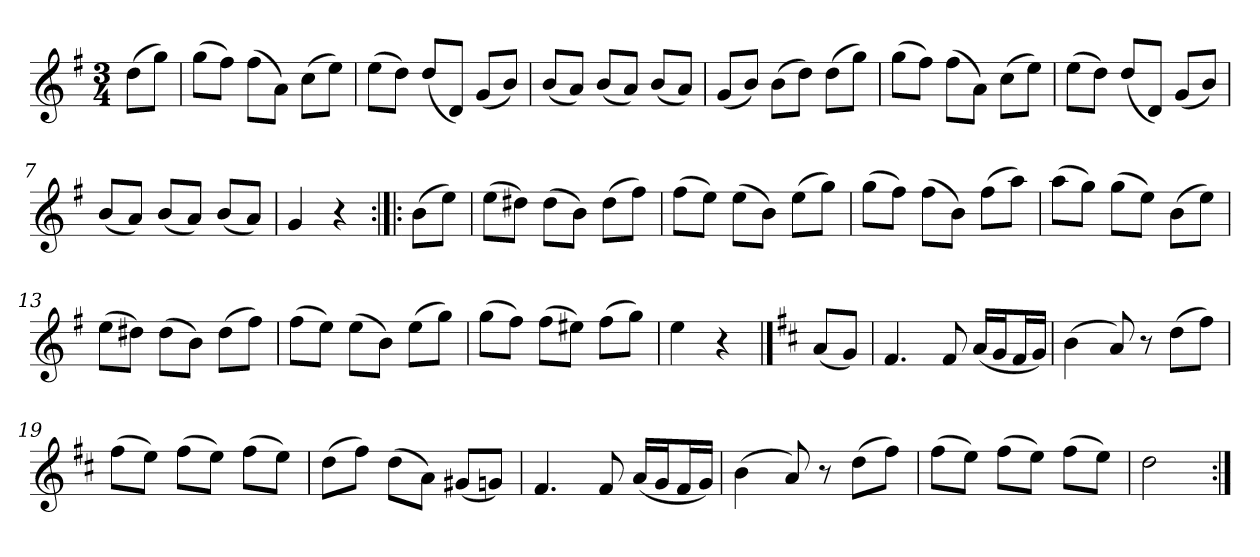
**kern
*part1
*staff1
*clefG2
*k[f#]
*G:
*M3/4
*MM120
=
(8dd\L
8gg\J)
=1
(8gg\L
8ff#\J)
(8ff#\L
8a\J)
(8cc\L
8ee\J)
=2
(8ee\L
8dd\J)
(8dd/L
8d/J)
(8g/L
8b/J)
=3
(8b/L
8a/J)
(8b/L
8a/J)
(8b/L
8a/J)
=4
(8g/L
8b/J)
(8b\L
8dd\J)
(8dd\L
8gg\J)
=5
(8gg\L
8ff#\J)
(8ff#\L
8a\J)
(8cc\L
8ee\J)
=6
(8ee\L
8dd\J)
(8dd/L
8d/J)
(8g/L
8b/J)
=7
(8b/L
8a/J)
(8b/L
8a/J)
(8b/L
8a/J)
=8
4g
4r
=:|!|:
(8b\L
8ee\J)
=9
(8ee\L
8dd#X\J)
(8dd#\L
8b\J)
(8dd#\L
8ff#\J)
=10
(8ff#\L
8ee\J)
(8ee\L
8b\J)
(8ee\L
8gg\J)
=11
(8gg\L
8ff#\J)
(8ff#\L
8b\J)
(8ff#\L
8aa\J)
=12
(8aa\L
8gg\J)
(8gg\L
8ee\J)
(8b\L
8ee\J)
=13
(8ee\L
8dd#X\J)
(8dd#\L
8b\J)
(8dd#\L
8ff#\J)
=14
(8ff#\L
8ee\J)
(8ee\L
8b\J)
(8ee\L
8gg\J)
=15
(8gg\L
8ff#\J)
(8ff#\L
8ee#X\J)
(8ff#\L
8gg\J)
=16
4ee
4r
==
*k[f#c#]
*D:
(8a/L
8g/J)
=17
4.f#
8f#
(16a/LL
16g/J
16f#/L
16g/JJ)
=18
(4b
8a)
8r
(8dd\L
8ff#\J)
=19
(8ff#\L
8ee\J)
(8ff#\L
8ee\J)
(8ff#\L
8ee\J)
=20
(8dd\L
8ff#\J)
(8dd\L
8a\J)
(8g#X/L
8gn/J)
=21
4.f#
8f#
(16a/LL
16g/J
16f#/L
16g/JJ)
=22
(4b
8a)
8r
(8dd\L
8ff#\J)
=23
(8ff#\L
8ee\J)
(8ff#\L
8ee\J)
(8ff#\L
8ee\J)
=24
2dd
=:|!
*-
